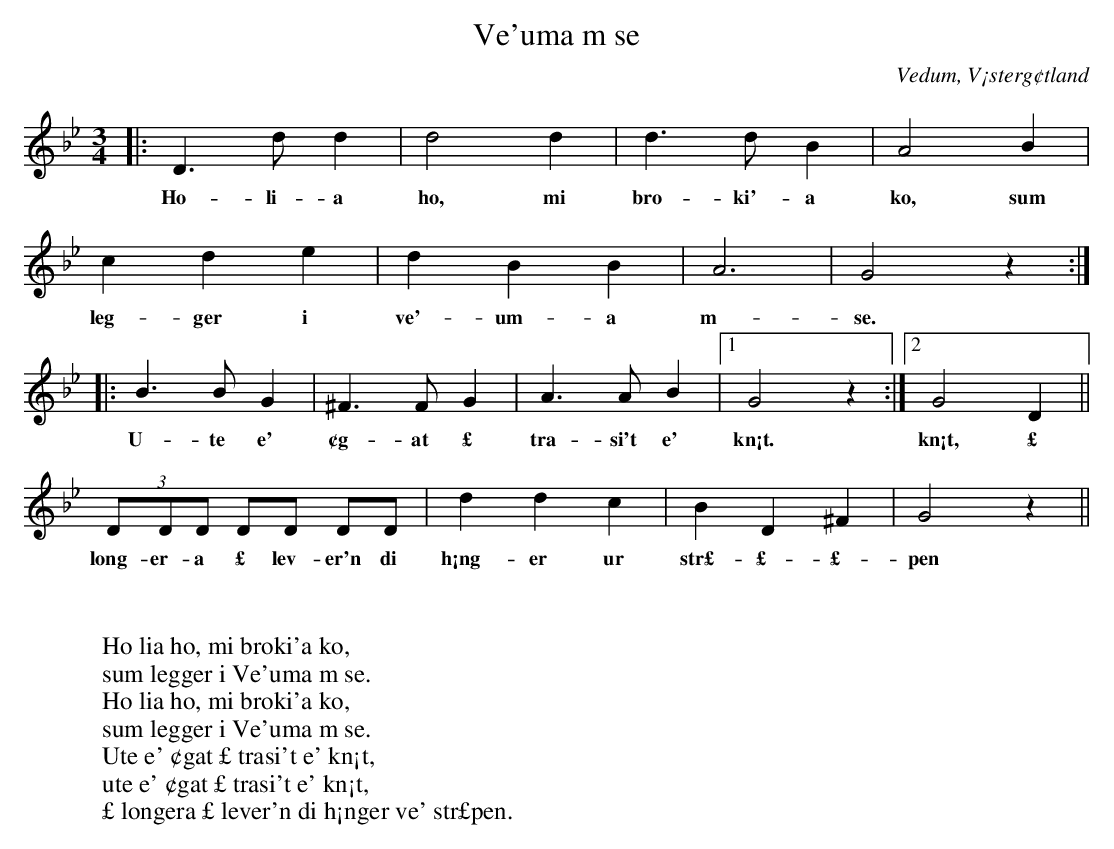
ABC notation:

X:1
T:Ve'uma m se
O:Vedum, V¡sterg¢tland
W:
W:
W:Ho lia ho, mi broki'a ko,
W:sum legger i Ve'uma m se.
W:Ho lia ho, mi broki'a ko,
W:sum legger i Ve'uma m se.
W:Ute e' ¢gat £ trasi't e' kn¡t,
W:ute e' ¢gat £ trasi't e' kn¡t,
W:£ longera £ lever'n di h¡nger ve' str£pen.
M:3/4
L:1/8
K:Gm
|:D3dd2 | d4 d2 | d3d B2 | A4 B2|
w:Ho-li-a ho, mi bro-ki'-a ko, sum
c2d2e2 |d2 B2 B2 | A6 | G4z2 :|
w:leg-ger i ve'-um-a m -se.
|:B3BG2 | ^F3FG2 | A3AB2 |1G4z2 :|2 G4 D2 ||
w:U-te e' ¢g-at £ tra-si't e' kn¡t. kn¡t, £
(3DDD DD DD| d2d2c2 | B2D2^F2 | G4z2 ||
w:long-er-a £ lev-er'n di h¡ng-er ur str£-£-£-pen
